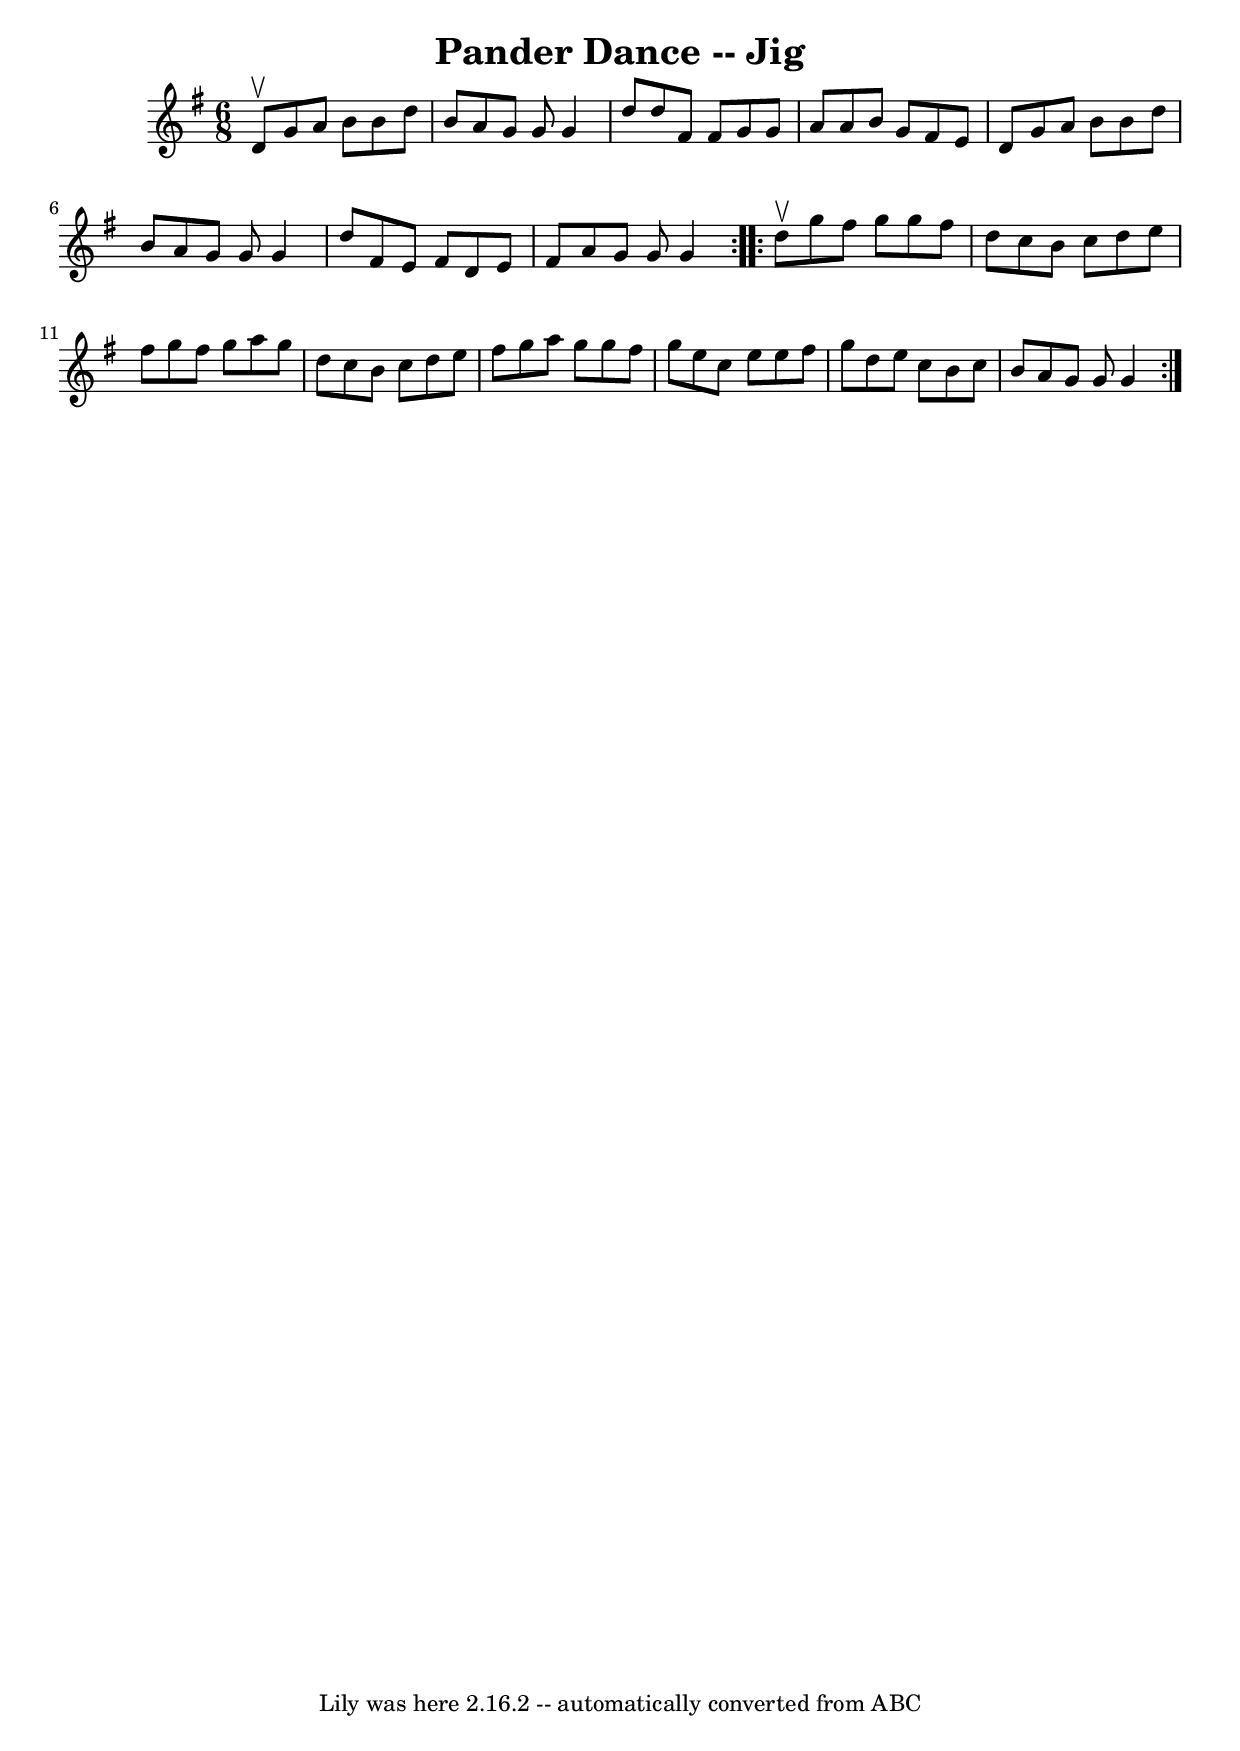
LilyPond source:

\version "2.16.2"
\include "Mammoth.ily"
\header {
  %% book = "Ryan's Mammoth Collection"
  crossRefNumber = "1"
  footnotes = "\\\\91 476"
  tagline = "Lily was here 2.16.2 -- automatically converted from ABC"
  title = "Pander Dance -- Jig"

}
voicedefault =  {



  \repeat volta 2 {

    \time 6/8 
    \key g \major     d'8^\upbow  |
    g'8 a'8 b'8 b'8         d''8 b'8     |
    a'8 g'8 g'8 g'4 d''8    |
    d''8        fis'8 fis'8 g'8 g'8 a'8     |
    a'8 b'8 g'8 fis'8        e'8 d'8     |
    g'8 a'8 b'8 b'8 d''8 b'8    |
         a'8 g'8 g'8 g'4 d''8     |
    fis'8 e'8 fis'8 d'8        e'8 fis'8     |
    a'8 g'8 g'8 g'4  
  }     
  \repeat volta 2 {
         d''8^\upbow  |
    g''8 fis''8 g''8 g''8 fis''8 d''8     |
    c''8 b'8 c''8 d''8 e''8 fis''8    |
    g''8         fis''8 g''8 a''8 g''8 d''8     |
    c''8 b'8 c''8         d''8 e''8 fis''8     |
    g''8 a''8 g''8 g''8 fis''8        g''8     |
    e''8 c''8 e''8 e''8 fis''8 g''8    |
         d''8 e''8 c''8 b'8 c''8 b'8     |
    a'8 g'8 g'8    
    g'4  
  }   

}

\score{
  <<

    \context Staff="default"
    {
      \voicedefault 
      
    }

  >>
  \layout {
    
  }
  \midi {
  }

}
